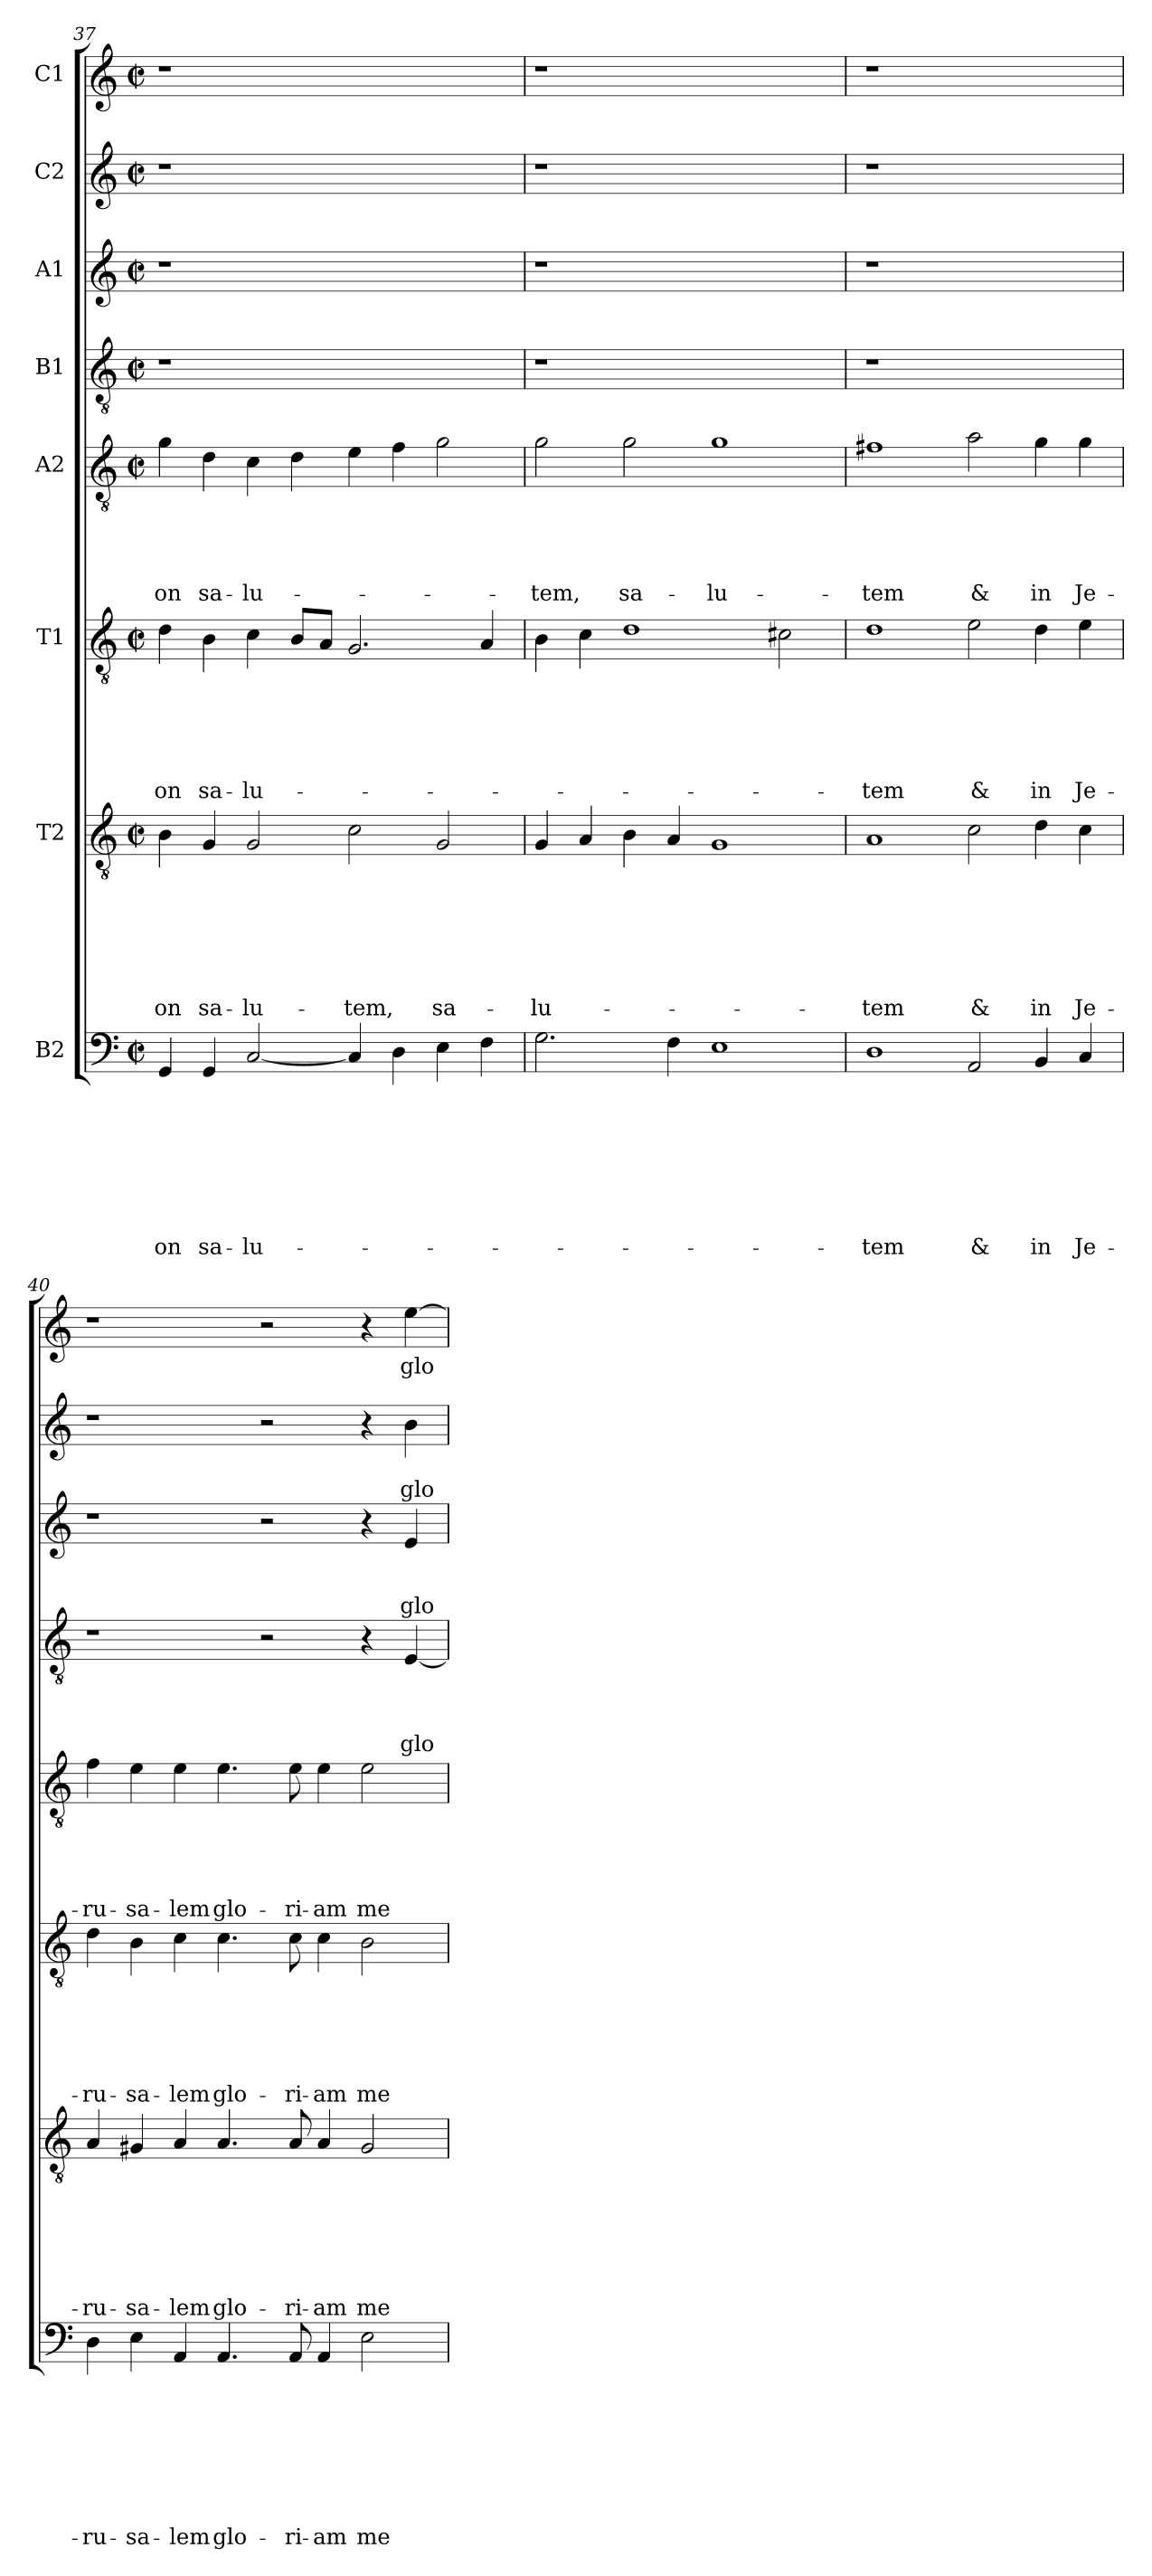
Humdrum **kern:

**kern	**text	**text	**text	**text	**text	**text	**text	**text	**kern	**text	**text	**text	**text	**text	**text	**text	**kern	**text	**text	**text	**text	**text	**text	**kern	**text	**text	**text	**text	**text	**kern	**text	**text	**text	**text	**kern	**text	**text	**text	**kern	**text	**text	**kern	**text
*part8	*part8	*part8	*part8	*part8	*part8	*part8	*part8	*part8	*part7	*part7	*part7	*part7	*part7	*part7	*part7	*part7	*part6	*part6	*part6	*part6	*part6	*part6	*part6	*part5	*part5	*part5	*part5	*part5	*part5	*part4	*part4	*part4	*part4	*part4	*part3	*part3	*part3	*part3	*part2	*part2	*part2	*part1	*part1
*staff8	*staff8	*staff8	*staff8	*staff8	*staff8	*staff8	*staff8	*staff8	*staff7	*staff7	*staff7	*staff7	*staff7	*staff7	*staff7	*staff7	*staff6	*staff6	*staff6	*staff6	*staff6	*staff6	*staff6	*staff5	*staff5	*staff5	*staff5	*staff5	*staff5	*staff4	*staff4	*staff4	*staff4	*staff4	*staff3	*staff3	*staff3	*staff3	*staff2	*staff2	*staff2	*staff1	*staff1
*I"B2	*	*	*	*	*	*	*	*	*I"T2	*	*	*	*	*	*	*	*I"T1	*	*	*	*	*	*	*I"A2	*	*	*	*	*	*I"B1	*	*	*	*	*I"A1	*	*	*	*I"C2	*	*	*I"C1	*
*clefF4	*	*	*	*	*	*	*	*	*clefGv2	*	*	*	*	*	*	*	*clefGv2	*	*	*	*	*	*	*clefGv2	*	*	*	*	*	*clefGv2	*	*	*	*	*clefG2	*	*	*	*clefG2	*	*	*clefG2	*
*k[]	*	*	*	*	*	*	*	*	*k[]	*	*	*	*	*	*	*	*k[]	*	*	*	*	*	*	*k[]	*	*	*	*	*	*k[]	*	*	*	*	*k[]	*	*	*	*k[]	*	*	*k[]	*
*C:	*	*	*	*	*	*	*	*	*C:	*	*	*	*	*	*	*	*C:	*	*	*	*	*	*	*C:	*	*	*	*	*	*C:	*	*	*	*	*C:	*	*	*	*C:	*	*	*C:	*
*M2/2	*	*	*	*	*	*	*	*	*M2/2	*	*	*	*	*	*	*	*M2/2	*	*	*	*	*	*	*M2/2	*	*	*	*	*	*M2/2	*	*	*	*	*M2/2	*	*	*	*M2/2	*	*	*M2/2	*
*met(c|)	*	*	*	*	*	*	*	*	*met(c|)	*	*	*	*	*	*	*	*met(c|)	*	*	*	*	*	*	*met(c|)	*	*	*	*	*	*met(c|)	*	*	*	*	*met(c|)	*	*	*	*met(c|)	*	*	*met(c|)	*
=37	=37	=37	=37	=37	=37	=37	=37	=37	=37	=37	=37	=37	=37	=37	=37	=37	=37	=37	=37	=37	=37	=37	=37	=37	=37	=37	=37	=37	=37	=37	=37	=37	=37	=37	=37	=37	=37	=37	=37	=37	=37	=37	=37
!	!	!	!	!	!	!	!	!LO:LY:b	!	!	!	!	!	!	!	!LO:LY:b	!	!	!	!	!	!	!LO:LY:b	!	!	!	!	!	!LO:LY:b	!	!	!	!	!	!	!	!	!	!	!	!	!	!
4GG/	.	.	.	.	.	.	.	-on	4B\	.	.	.	.	.	.	-on	4d\	.	.	.	.	.	-on	4g\	.	.	.	.	-on	1r	.	.	.	.	1r	.	.	.	1r	.	.	1r	.
!	!	!	!	!	!	!	!	!LO:LY:b	!	!	!	!	!	!	!	!LO:LY:b	!	!	!	!	!	!	!LO:LY:b	!	!	!	!	!	!LO:LY:b	!	!	!	!	!	!	!	!	!	!	!	!	!	!
4GG/	.	.	.	.	.	.	.	sa-	4G/	.	.	.	.	.	.	sa-	4B\	.	.	.	.	.	sa-	4d\	.	.	.	.	sa-	.	.	.	.	.	.	.	.	.	.	.	.	.	.
!	!	!	!	!	!	!	!	!LO:LY:b	!	!	!	!	!	!	!	!LO:LY:b	!	!	!	!	!	!	!LO:LY:b	!	!	!	!	!	!LO:LY:b	!	!	!	!	!	!	!	!	!	!	!	!	!	!
[2C/	.	.	.	.	.	.	.	-lu-	2G/	.	.	.	.	.	.	-lu-	4c\	.	.	.	.	.	-lu-	4c\	.	.	.	.	-lu-	.	.	.	.	.	.	.	.	.	.	.	.	.	.
.	.	.	.	.	.	.	.	.	.	.	.	.	.	.	.	.	8B/L	.	.	.	.	.	.	4d\	.	.	.	.	.	.	.	.	.	.	.	.	.	.	.	.	.	.	.
.	.	.	.	.	.	.	.	.	.	.	.	.	.	.	.	.	8A/J	.	.	.	.	.	.	.	.	.	.	.	.	.	.	.	.	.	.	.	.	.	.	.	.	.	.
!	!	!	!	!	!	!	!	!	!	!	!	!	!	!	!	!LO:LY:b	!	!	!	!	!	!	!	!	!	!	!	!	!	!	!	!	!	!	!	!	!	!	!	!	!	!	!
4C/]	.	.	.	.	.	.	.	.	2c\	.	.	.	.	.	.	-tem,	2.G/	.	.	.	.	.	.	4e\	.	.	.	.	.	1ryy	.	.	.	.	1ryy	.	.	.	1ryy	.	.	1ryy	.
4D\	.	.	.	.	.	.	.	.	.	.	.	.	.	.	.	.	.	.	.	.	.	.	.	4f\	.	.	.	.	.	.	.	.	.	.	.	.	.	.	.	.	.	.	.
!	!	!	!	!	!	!	!	!	!	!	!	!	!	!	!	!LO:LY:b	!	!	!	!	!	!	!	!	!	!	!	!	!	!	!	!	!	!	!	!	!	!	!	!	!	!	!
4E\	.	.	.	.	.	.	.	.	2G/	.	.	.	.	.	.	sa-	.	.	.	.	.	.	.	2g\	.	.	.	.	.	.	.	.	.	.	.	.	.	.	.	.	.	.	.
4F\	.	.	.	.	.	.	.	.	.	.	.	.	.	.	.	.	4A/	.	.	.	.	.	.	.	.	.	.	.	.	.	.	.	.	.	.	.	.	.	.	.	.	.	.
=38	=38	=38	=38	=38	=38	=38	=38	=38	=38	=38	=38	=38	=38	=38	=38	=38	=38	=38	=38	=38	=38	=38	=38	=38	=38	=38	=38	=38	=38	=38	=38	=38	=38	=38	=38	=38	=38	=38	=38	=38	=38	=38	=38
!	!	!	!	!	!	!	!	!	!	!	!	!	!	!	!	!LO:LY:b	!	!	!	!	!	!	!	!	!	!	!	!	!LO:LY:b	!	!	!	!	!	!	!	!	!	!	!	!	!	!
2.G\	.	.	.	.	.	.	.	.	4G/	.	.	.	.	.	.	-lu-	4B\	.	.	.	.	.	.	2g\	.	.	.	.	-tem,	1r	.	.	.	.	1r	.	.	.	1r	.	.	1r	.
.	.	.	.	.	.	.	.	.	4A/	.	.	.	.	.	.	.	4c\	.	.	.	.	.	.	.	.	.	.	.	.	.	.	.	.	.	.	.	.	.	.	.	.	.	.
!	!	!	!	!	!	!	!	!	!	!	!	!	!	!	!	!	!	!	!	!	!	!	!	!	!	!	!	!	!LO:LY:b	!	!	!	!	!	!	!	!	!	!	!	!	!	!
.	.	.	.	.	.	.	.	.	4B\	.	.	.	.	.	.	.	1d	.	.	.	.	.	.	2g\	.	.	.	.	sa-	.	.	.	.	.	.	.	.	.	.	.	.	.	.
4F\	.	.	.	.	.	.	.	.	4A/	.	.	.	.	.	.	.	.	.	.	.	.	.	.	.	.	.	.	.	.	.	.	.	.	.	.	.	.	.	.	.	.	.	.
!	!	!	!	!	!	!	!	!	!	!	!	!	!	!	!	!	!	!	!	!	!	!	!	!	!	!	!	!	!LO:LY:b	!	!	!	!	!	!	!	!	!	!	!	!	!	!
1E	.	.	.	.	.	.	.	.	1G	.	.	.	.	.	.	.	.	.	.	.	.	.	.	1g	.	.	.	.	-lu-	1ryy	.	.	.	.	1ryy	.	.	.	1ryy	.	.	1ryy	.
.	.	.	.	.	.	.	.	.	.	.	.	.	.	.	.	.	2c#X\	.	.	.	.	.	.	.	.	.	.	.	.	.	.	.	.	.	.	.	.	.	.	.	.	.	.
=39	=39	=39	=39	=39	=39	=39	=39	=39	=39	=39	=39	=39	=39	=39	=39	=39	=39	=39	=39	=39	=39	=39	=39	=39	=39	=39	=39	=39	=39	=39	=39	=39	=39	=39	=39	=39	=39	=39	=39	=39	=39	=39	=39
!	!	!	!	!	!	!	!	!LO:LY:b	!	!	!	!	!	!	!	!LO:LY:b	!	!	!	!	!	!	!LO:LY:b	!	!	!	!	!	!LO:LY:b	!	!	!	!	!	!	!	!	!	!	!	!	!	!
1D	.	.	.	.	.	.	.	-tem	1A	.	.	.	.	.	.	-tem	1d	.	.	.	.	.	-tem	1f#X	.	.	.	.	-tem	1r	.	.	.	.	1r	.	.	.	1r	.	.	1r	.
!	!	!	!	!	!	!	!	!LO:LY:b	!	!	!	!	!	!	!	!LO:LY:b	!	!	!	!	!	!	!LO:LY:b	!	!	!	!	!	!LO:LY:b	!	!	!	!	!	!	!	!	!	!	!	!	!	!
2AA/	.	.	.	.	.	.	.	&	2c\	.	.	.	.	.	.	&	2e\	.	.	.	.	.	&	2a\	.	.	.	.	&	1ryy	.	.	.	.	1ryy	.	.	.	1ryy	.	.	1ryy	.
!	!	!	!	!	!	!	!	!LO:LY:b	!	!	!	!	!	!	!	!LO:LY:b	!	!	!	!	!	!	!LO:LY:b	!	!	!	!	!	!LO:LY:b	!	!	!	!	!	!	!	!	!	!	!	!	!	!
4BB/	.	.	.	.	.	.	.	in	4d\	.	.	.	.	.	.	in	4d\	.	.	.	.	.	in	4g\	.	.	.	.	in	.	.	.	.	.	.	.	.	.	.	.	.	.	.
!	!	!	!	!	!	!	!	!LO:LY:b	!	!	!	!	!	!	!	!LO:LY:b	!	!	!	!	!	!	!LO:LY:b	!	!	!	!	!	!LO:LY:b	!	!	!	!	!	!	!	!	!	!	!	!	!	!
4C/	.	.	.	.	.	.	.	Je-	4c\	.	.	.	.	.	.	Je-	4e\	.	.	.	.	.	Je-	4g\	.	.	.	.	Je-	.	.	.	.	.	.	.	.	.	.	.	.	.	.
=40	=40	=40	=40	=40	=40	=40	=40	=40	=40	=40	=40	=40	=40	=40	=40	=40	=40	=40	=40	=40	=40	=40	=40	=40	=40	=40	=40	=40	=40	=40	=40	=40	=40	=40	=40	=40	=40	=40	=40	=40	=40	=40	=40
!	!	!	!	!	!	!	!	!LO:LY:b	!	!	!	!	!	!	!	!LO:LY:b	!	!	!	!	!	!	!LO:LY:b	!	!	!	!	!	!LO:LY:b	!	!	!	!	!	!	!	!	!	!	!	!	!	!
4D\	.	.	.	.	.	.	.	-ru-	4A/	.	.	.	.	.	.	-ru-	4d\	.	.	.	.	.	-ru-	4f\	.	.	.	.	-ru-	1r	.	.	.	.	1r	.	.	.	1r	.	.	1r	.
!	!	!	!	!	!	!	!	!LO:LY:b	!	!	!	!	!	!	!	!LO:LY:b	!	!	!	!	!	!	!LO:LY:b	!	!	!	!	!	!LO:LY:b	!	!	!	!	!	!	!	!	!	!	!	!	!	!
4E\	.	.	.	.	.	.	.	-sa-	4G#X/	.	.	.	.	.	.	-sa-	4B\	.	.	.	.	.	-sa-	4e\	.	.	.	.	-sa-	.	.	.	.	.	.	.	.	.	.	.	.	.	.
!	!	!	!	!	!	!	!	!LO:LY:b	!	!	!	!	!	!	!	!LO:LY:b	!	!	!	!	!	!	!LO:LY:b	!	!	!	!	!	!LO:LY:b	!	!	!	!	!	!	!	!	!	!	!	!	!	!
4AA/	.	.	.	.	.	.	.	-lem	4A/	.	.	.	.	.	.	-lem	4c\	.	.	.	.	.	-lem	4e\	.	.	.	.	-lem	.	.	.	.	.	.	.	.	.	.	.	.	.	.
!	!	!	!	!	!	!	!	!LO:LY:b	!	!	!	!	!	!	!	!LO:LY:b	!	!	!	!	!	!	!LO:LY:b	!	!	!	!	!	!LO:LY:b	!	!	!	!	!	!	!	!	!	!	!	!	!	!
4.AA/	.	.	.	.	.	.	.	glo-	4.A/	.	.	.	.	.	.	glo-	4.c\	.	.	.	.	.	glo-	4.e\	.	.	.	.	glo-	.	.	.	.	.	.	.	.	.	.	.	.	.	.
.	.	.	.	.	.	.	.	.	.	.	.	.	.	.	.	.	.	.	.	.	.	.	.	.	.	.	.	.	.	2r	.	.	.	.	2r	.	.	.	2r	.	.	2r	.
!	!	!	!	!	!	!	!	!LO:LY:b	!	!	!	!	!	!	!	!LO:LY:b	!	!	!	!	!	!	!LO:LY:b	!	!	!	!	!	!LO:LY:b	!	!	!	!	!	!	!	!	!	!	!	!	!	!
8AA/	.	.	.	.	.	.	.	-ri-	8A/	.	.	.	.	.	.	-ri-	8c\	.	.	.	.	.	-ri-	8e\	.	.	.	.	-ri-	.	.	.	.	.	.	.	.	.	.	.	.	.	.
!	!	!	!	!	!	!	!	!LO:LY:b	!	!	!	!	!	!	!	!LO:LY:b	!	!	!	!	!	!	!LO:LY:b	!	!	!	!	!	!LO:LY:b	!	!	!	!	!	!	!	!	!	!	!	!	!	!
4AA/	.	.	.	.	.	.	.	-am	4A/	.	.	.	.	.	.	-am	4c\	.	.	.	.	.	-am	4e\	.	.	.	.	-am	.	.	.	.	.	.	.	.	.	.	.	.	.	.
!	!	!	!	!	!	!	!	!LO:LY:b	!	!	!	!	!	!	!	!LO:LY:b	!	!	!	!	!	!	!LO:LY:b	!	!	!	!	!	!LO:LY:b	!	!	!	!	!	!	!	!	!	!	!	!	!	!
2E\	.	.	.	.	.	.	.	me-	2G#/	.	.	.	.	.	.	me-	2B\	.	.	.	.	.	me-	2e\	.	.	.	.	me-	4r	.	.	.	.	4r	.	.	.	4r	.	.	4r	.
!	!	!	!	!	!	!	!	!	!	!	!	!	!	!	!	!	!	!	!	!	!	!	!	!	!	!	!	!	!	!	!	!	!	!LO:LY:b	!	!	!	!LO:LY:b	!	!	!LO:LY:b	!	!LO:LY:b
.	.	.	.	.	.	.	.	.	.	.	.	.	.	.	.	.	.	.	.	.	.	.	.	.	.	.	.	.	.	[4E/	.	.	.	glo-	4e/	.	.	glo-	4b\	.	glo-	[4ee\	glo-
=	=	=	=	=	=	=	=	=	=	=	=	=	=	=	=	=	=	=	=	=	=	=	=	=	=	=	=	=	=	=	=	=	=	=	=	=	=	=	=	=	=	=	=
*-	*-	*-	*-	*-	*-	*-	*-	*-	*-	*-	*-	*-	*-	*-	*-	*-	*-	*-	*-	*-	*-	*-	*-	*-	*-	*-	*-	*-	*-	*-	*-	*-	*-	*-	*-	*-	*-	*-	*-	*-	*-	*-	*-
